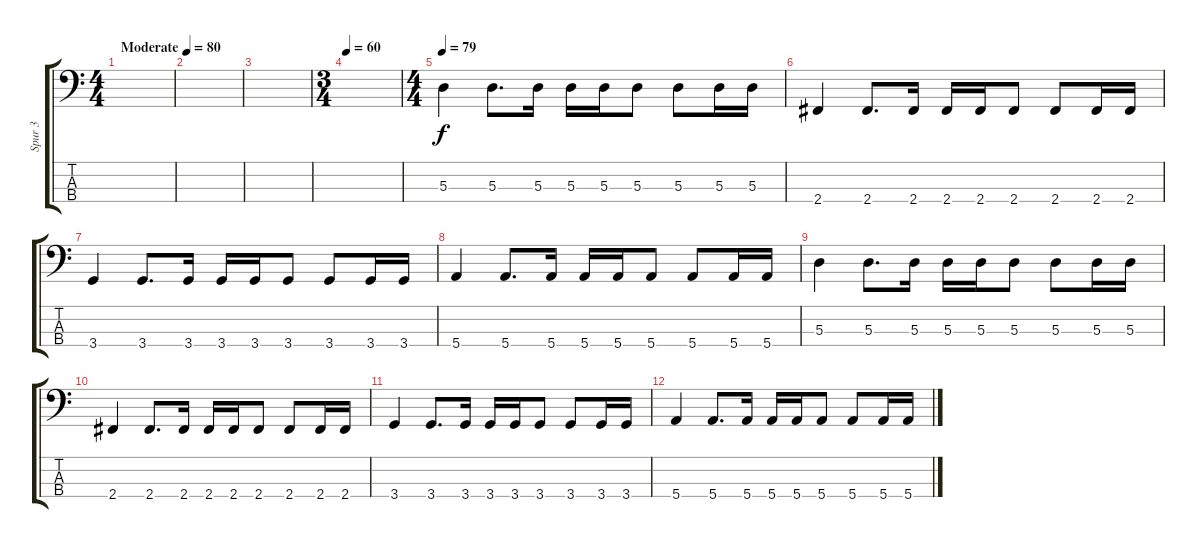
\track ("Spur 3" "Spur 3") {instrument electricbassfinger}
\staff {score tabs}
\tuning (G2 D2 A1 E1) {hide}
\ts (4 4)
\tempo (80 "Moderate")
\clef f4
\ks c
|
|
|
\ts (3 4)
\tempo 60
|
\ts (4 4)
\tempo 79
5.3.4 5.3.8{d} 5.3.16 5.3.16 5.3.16 5.3.8 5.3.8 5.3.16 5.3.16 |
2.4.4 2.4.8{d} 2.4.16 2.4.16 2.4.16 2.4.8 2.4.8 2.4.16 2.4.16 |
3.4.4 3.4.8{d} 3.4.16 3.4.16 3.4.16 3.4.8 3.4.8 3.4.16 3.4.16 |
5.4.4 5.4.8{d} 5.4.16 5.4.16 5.4.16 5.4.8 5.4.8 5.4.16 5.4.16 |
5.3.4 5.3.8{d} 5.3.16 5.3.16 5.3.16 5.3.8 5.3.8 5.3.16 5.3.16 |
2.4.4 2.4.8{d} 2.4.16 2.4.16 2.4.16 2.4.8 2.4.8 2.4.16 2.4.16 |
3.4.4 3.4.8{d} 3.4.16 3.4.16 3.4.16 3.4.8 3.4.8 3.4.16 3.4.16 |
5.4.4 5.4.8{d} 5.4.16 5.4.16 5.4.16 5.4.8 5.4.8 5.4.16 5.4.16
